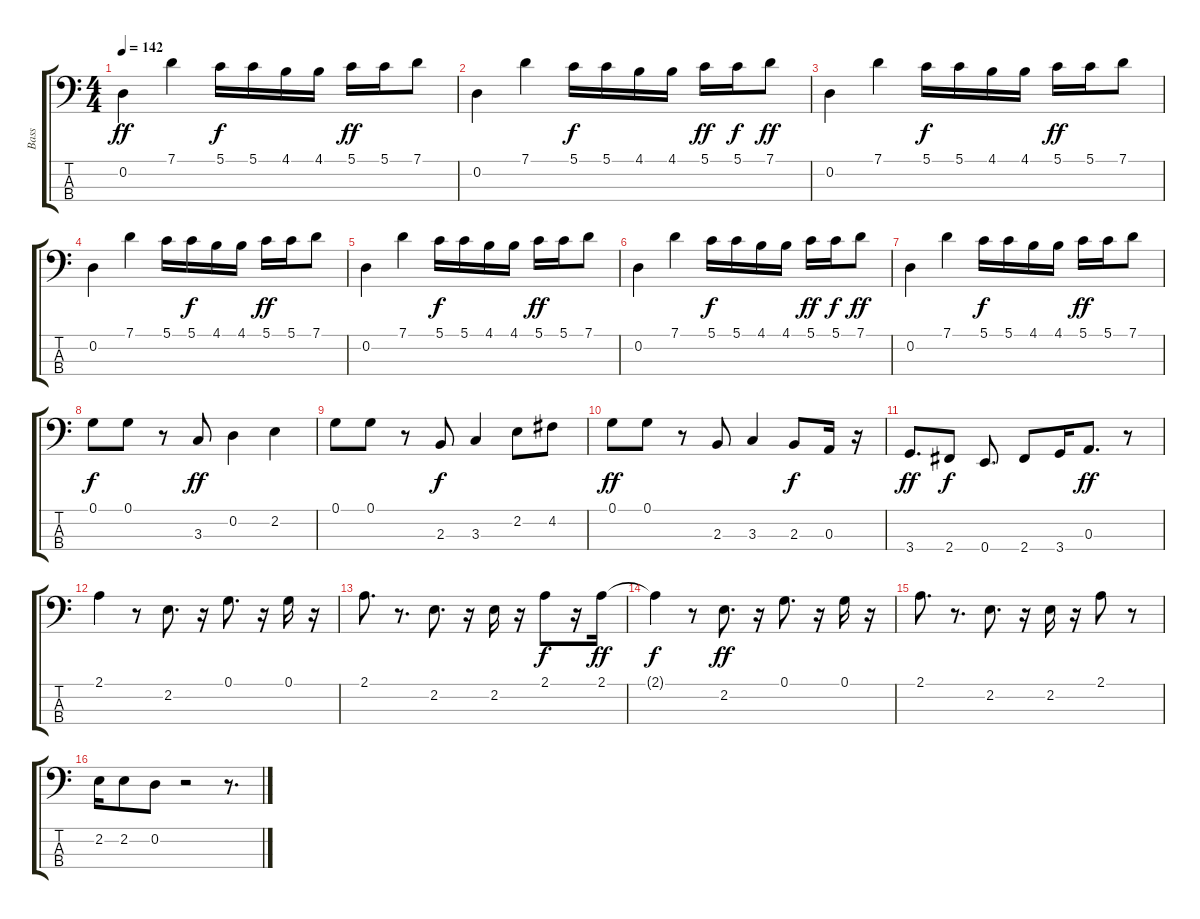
\track ("Bass" "Bass") {instrument electricbassfinger}
\staff {score tabs}
\tuning (G2 D2 A1 E1) {hide}
\ts (4 4)
\tempo 142
\clef f4
\ks c
0.2.4{dy ff} 7.1.4 5.1.16{dy f} 5.1.16 4.1.16 4.1.16 5.1.16{dy ff} 5.1.16 7.1.8 |
0.2.4 7.1.4 5.1.16{dy f} 5.1.16 4.1.16 4.1.16 5.1.16{dy ff} 5.1.16{dy f} 7.1.8{dy ff} |
0.2.4 7.1.4 5.1.16{dy f} 5.1.16 4.1.16 4.1.16 5.1.16{dy ff} 5.1.16 7.1.8 |
0.2.4 7.1.4 5.1.16 5.1.16{dy f} 4.1.16 4.1.16 5.1.16{dy ff} 5.1.16 7.1.8 |
0.2.4 7.1.4 5.1.16{dy f} 5.1.16 4.1.16 4.1.16 5.1.16{dy ff} 5.1.16 7.1.8 |
0.2.4 7.1.4 5.1.16{dy f} 5.1.16 4.1.16 4.1.16 5.1.16{dy ff} 5.1.16{dy f} 7.1.8{dy ff} |
0.2.4 7.1.4 5.1.16{dy f} 5.1.16 4.1.16 4.1.16 5.1.16{dy ff} 5.1.16 7.1.8 |
0.1.8{dy f} 0.1.8 r.8 3.3.8{dy ff} 0.2.4 2.2.4 |
0.1.8 0.1.8 r.8 2.3.8{dy f} 3.3.4 2.2.8 4.2.8 |
0.1.8{dy ff} 0.1.8 r.8 2.3.8 3.3.4 2.3.8{dy f} 0.3.16 r.16 |
3.4.8{d dy ff} 2.4.8{dy f} 0.4.8{d} 2.4.8 3.4.16 0.3.8{d dy ff} r.8 |
2.1.4 r.8 2.2.8{d} r.16 0.1.8{d} r.16 0.1.16 r.16 |
2.1.8{d} r.8{d} 2.2.8{d} r.16 2.2.16 r.16 2.1.8{dy f} r.16 2.1.16{dy ff} |
2.1{t}.4{dy f} r.8 2.2.8{d dy ff} r.16 0.1.8{d} r.16 0.1.16 r.16 |
2.1.8{d} r.8{d} 2.2.8{d} r.16 2.2.16 r.16 2.1.8 r.8 |
2.2.16 2.2.8 0.2.8 r.2 r.8{d}
